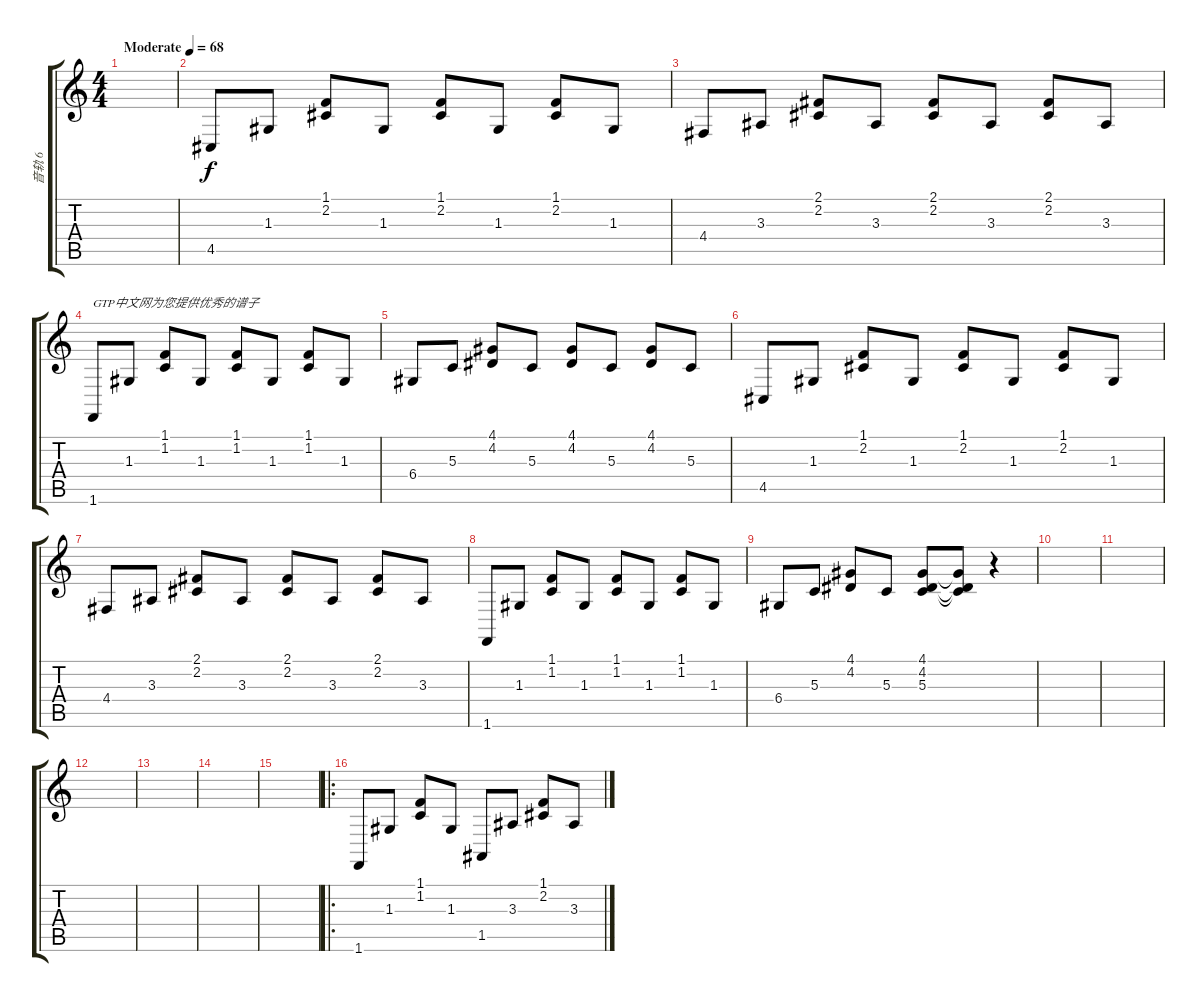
\track ("音轨 6" "音轨 6") {instrument glockenspiel}
\staff {score tabs}
\tuning (E4 B3 G3 D3 A2 E2) {hide}
\ts (4 4)
\tempo (68 "Moderate")
\clef g2
\ks c
|
4.5.8 1.3.8 (1.1 2.2).8 1.3.8 (1.1 2.2).8 1.3.8 (1.1 2.2).8 1.3.8 |
4.4.8 3.3.8 (2.1 2.2).8 3.3.8 (2.1 2.2).8 3.3.8 (2.1 2.2).8 3.3.8 |
1.6.8{txt "GTP中文网为您提供优秀的谱子"} 1.3.8 (1.1 1.2).8 1.3.8 (1.1 1.2).8 1.3.8 (1.1 1.2).8 1.3.8 |
6.4.8 5.3.8 (4.1 4.2).8 5.3.8 (4.1 4.2).8 5.3.8 (4.1 4.2).8 5.3.8 |
4.5.8 1.3.8 (1.1 2.2).8 1.3.8 (1.1 2.2).8 1.3.8 (1.1 2.2).8 1.3.8 |
4.4.8 3.3.8 (2.1 2.2).8 3.3.8 (2.1 2.2).8 3.3.8 (2.1 2.2).8 3.3.8 |
1.6.8 1.3.8 (1.1 1.2).8 1.3.8 (1.1 1.2).8 1.3.8 (1.1 1.2).8 1.3.8 |
6.4.8 5.3.8 (4.1 4.2).8 5.3.8 (4.1 4.2 5.3).8 (4.1{t} 4.2{t} 5.3{t}).8 r.4 |
|
|
|
|
|
|
\ro
1.6.8 1.3.8 (1.1 1.2).8 1.3.8 1.5.8 3.3.8 (1.1 2.2).8 3.3.8
